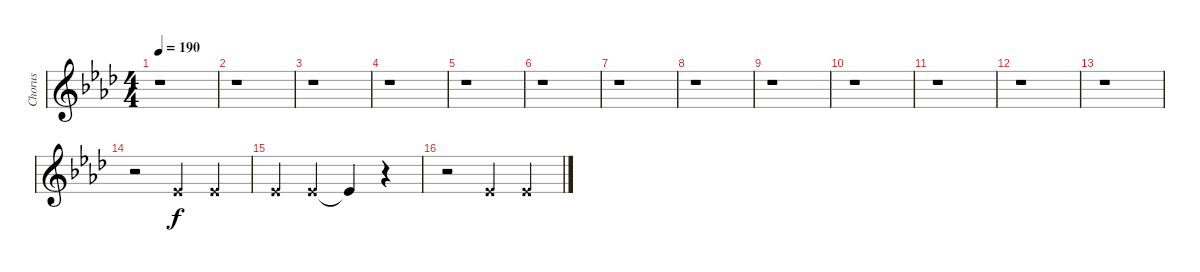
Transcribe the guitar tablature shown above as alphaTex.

\track ("Chorus" "Chorus") {instrument lead6voice}
\staff {score}
\tuning (E4 B3 G3 D3 A2 E2) {hide}
\ts (4 4)
\tempo 190
\clef g2
\ks ab
r.1{dy f} |
r.1 |
r.1 |
r.1 |
r.1 |
r.1 |
r.1 |
r.1 |
r.1 |
r.1 |
r.1 |
r.1 |
r.1 |
r.2 4.2{x}.4 4.2{x}.4 |
4.2{x}.4 4.2{x}.4 4.2{t}.4 r.4 |
r.2 4.2{x}.4 4.2{x}.4
